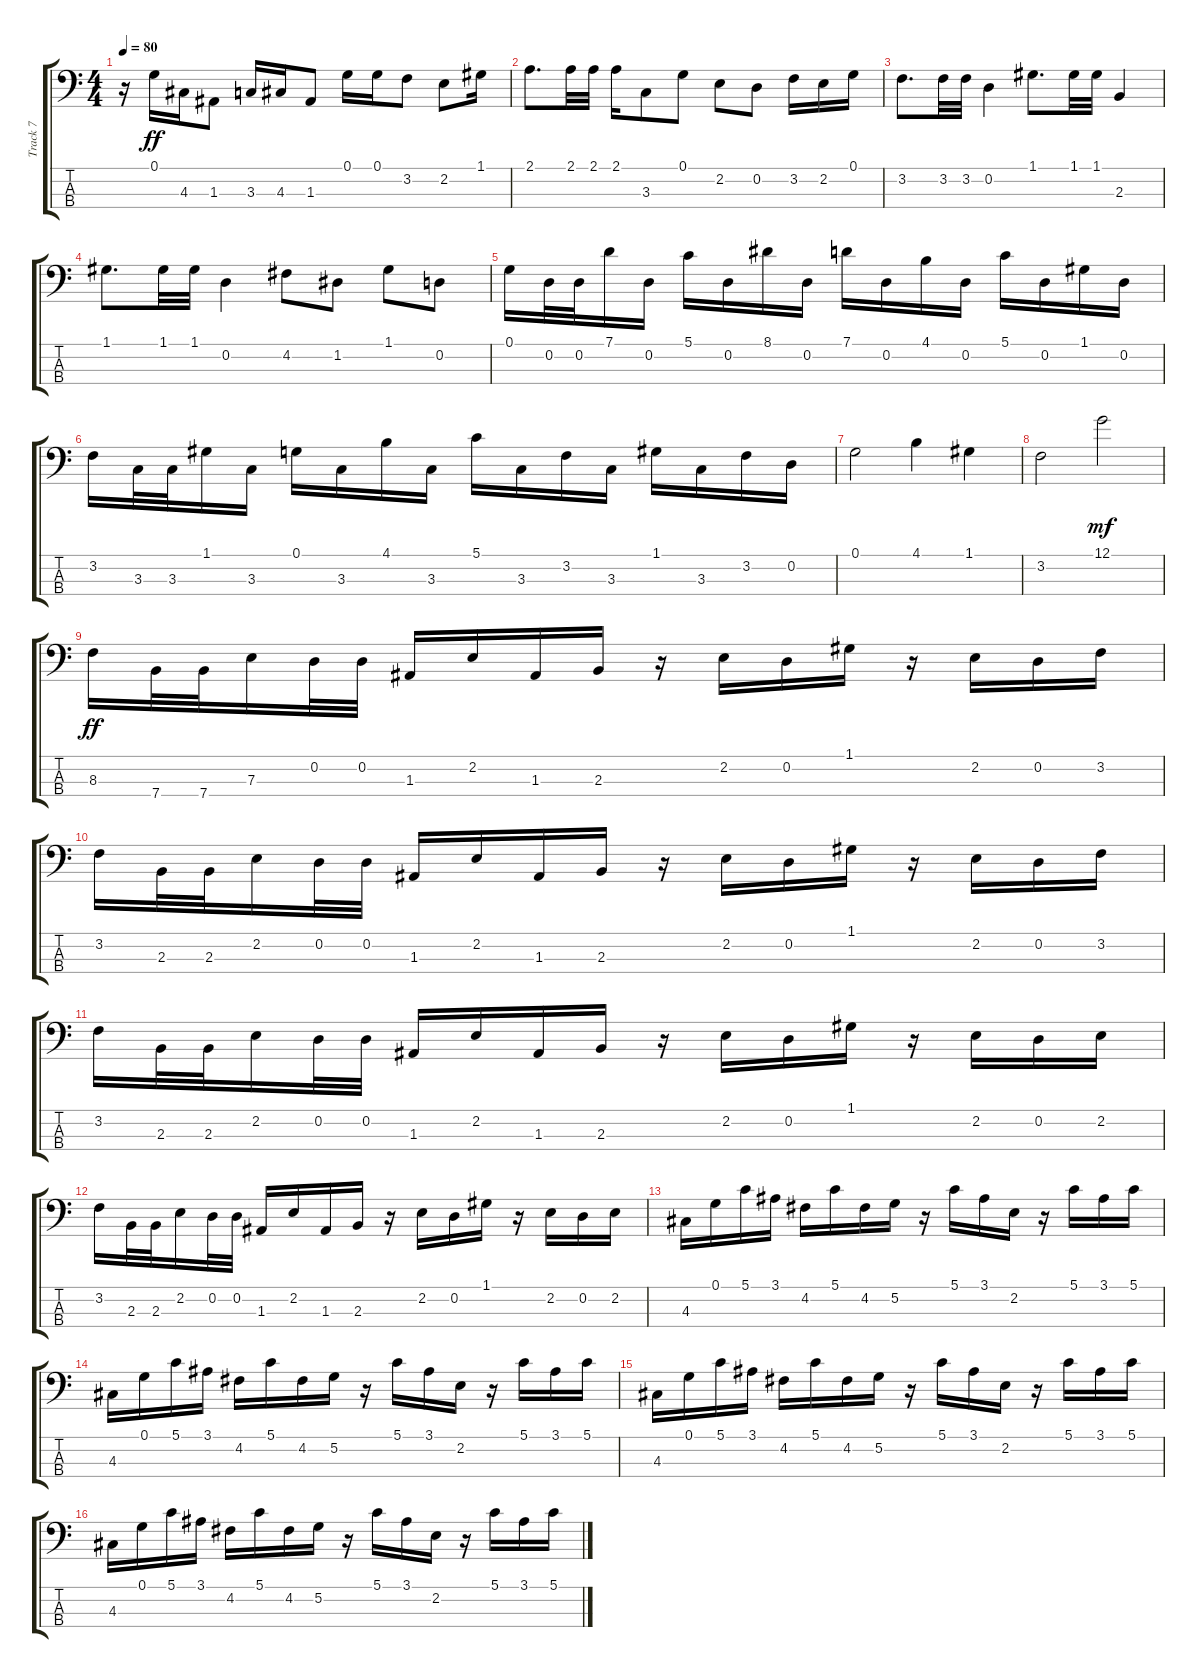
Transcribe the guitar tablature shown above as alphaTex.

\track ("Track 7" "Track 7") {instrument fretlessbass}
\staff {score tabs}
\tuning (G2 D2 A1 E1) {hide}
\ts (4 4)
\tempo 80
\clef f4
\ks c
r.16{dy ff} 0.1.16 4.3.16 1.3.8 3.3.16 4.3.16 1.3.8 0.1.16 0.1.16 3.2.8 2.2.8 1.1.16 |
2.1.8{d} 2.1.32 2.1.32 2.1.16 3.3.8 0.1.8 2.2.8 0.2.8 3.2.16 2.2.16 0.1.16 |
3.2.8{d} 3.2.32 3.2.32 0.2.4 1.1.8{d} 1.1.32 1.1.32 2.3.4 |
1.1.8{d} 1.1.32 1.1.32 0.2.4 4.2.8 1.2.8 1.1.8 0.2.8 |
0.1.16 0.2.32 0.2.32 7.1.16 0.2.16 5.1.16 0.2.16 8.1.16 0.2.16 7.1.16 0.2.16 4.1.16 0.2.16 5.1.16 0.2.16 1.1.16 0.2.16 |
3.2.16 3.3.32 3.3.32 1.1.16 3.3.16 0.1.16 3.3.16 4.1.16 3.3.16 5.1.16 3.3.16 3.2.16 3.3.16 1.1.16 3.3.16 3.2.16 0.2.16 |
0.1.2 4.1.4 1.1.4 |
3.2.2 12.1.2{dy mf} |
8.3.16{dy ff instrument fretlessbass} 7.4.32 7.4.32 7.3.16 0.2.32 0.2.32 1.3.16 2.2.16 1.3.16 2.3.16 r.16 2.2.16 0.2.16 1.1.16 r.16 2.2.16 0.2.16 3.2.16 |
3.2.16 2.3.32 2.3.32 2.2.16 0.2.32 0.2.32 1.3.16 2.2.16 1.3.16 2.3.16 r.16 2.2.16 0.2.16 1.1.16 r.16 2.2.16 0.2.16 3.2.16 |
3.2.16 2.3.32 2.3.32 2.2.16 0.2.32 0.2.32 1.3.16 2.2.16 1.3.16 2.3.16 r.16 2.2.16 0.2.16 1.1.16 r.16 2.2.16 0.2.16 2.2.16 |
3.2.16 2.3.32 2.3.32 2.2.16 0.2.32 0.2.32 1.3.16 2.2.16 1.3.16 2.3.16 r.16 2.2.16 0.2.16 1.1.16 r.16 2.2.16 0.2.16 2.2.16 |
4.3.16 0.1.16 5.1.16 3.1.16 4.2.16 5.1.16 4.2.16 5.2.16 r.16 5.1.16 3.1.16 2.2.16 r.16 5.1.16 3.1.16 5.1.16 |
4.3.16 0.1.16 5.1.16 3.1.16 4.2.16 5.1.16 4.2.16 5.2.16 r.16 5.1.16 3.1.16 2.2.16 r.16 5.1.16 3.1.16 5.1.16 |
4.3.16 0.1.16 5.1.16 3.1.16 4.2.16 5.1.16 4.2.16 5.2.16 r.16 5.1.16 3.1.16 2.2.16 r.16 5.1.16 3.1.16 5.1.16 |
4.3.16 0.1.16 5.1.16 3.1.16 4.2.16 5.1.16 4.2.16 5.2.16 r.16 5.1.16 3.1.16 2.2.16 r.16 5.1.16 3.1.16 5.1.16
